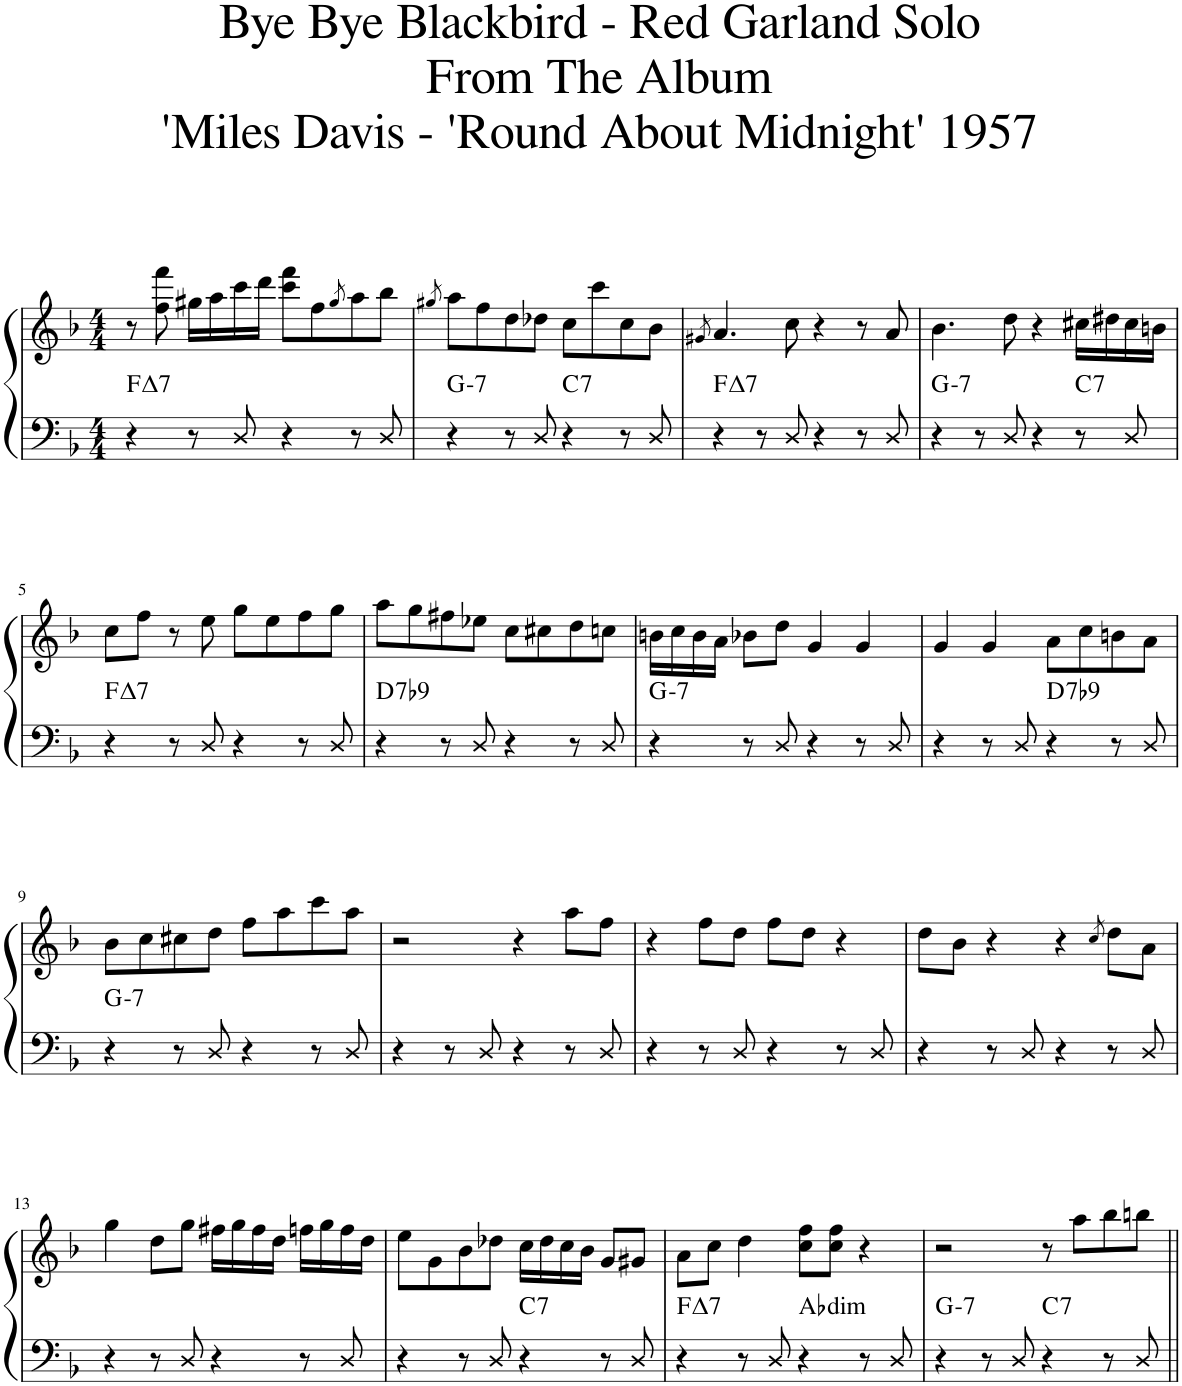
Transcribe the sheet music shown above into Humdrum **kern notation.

**kern	**kern	**harte
*part1	*part1	*part1
*staff2	*staff1	*
*I"Piano	*	*
*I'Pno.	*	*
*clefF4	*clefG2	*
*k[b-]	*k[b-]	*
*M4/4	*M4/4	*
=1	=1	=1
!	!	!LO:H:kt=7
4r	8r	F:maj7
.	8ff\ 8fff\	.
8r	16gg#X\LL	.
.	16aa\	.
8D/	16ccc\	.
.	16ddd\JJ	.
4r	8ccc\ 8fff\L	.
.	8ff\	.
.	8qgg#/	.
8r	8aa\	.
8D/	8bb-\J	.
=2	=2	=2
.	8qgg#X/	.
!	!	!LO:H:kt=7
4r	8aa\L	G:min7
.	8ff\	.
8r	8dd\	.
8D/	8dd-X\J	.
!	!	!LO:H:kt=7
4r	8cc\L	C:7
.	8ccc\	.
8r	8cc\	.
8D/	8b-\J	.
=3	=3	=3
.	8qg#X/	.
!	!	!LO:H:kt=7
4r	4.a/	F:maj7
8r	.	.
8D/	8cc\	.
4r	4r	.
8r	8r	.
8D/	8a/	.
=4	=4	=4
!	!	!LO:H:kt=7
4r	4.b-\	G:min7
8r	.	.
8D/	8dd\	.
4r	4r	.
!	!	!LO:H:kt=7
8r	16cc#X\LL	C:7
.	16dd#X\	.
8D/	16cc#\	.
.	16bn\JJ	.
!!LO:LB:g=z
=5	=5	=5
!	!	!LO:H:kt=7
4r	8cc\L	F:maj7
.	8ff\J	.
8r	8r	.
8D/	8ee\	.
4r	8gg\L	.
.	8ee\	.
8r	8ff\	.
8D/	8gg\J	.
=6	=6	=6
!	!	!LO:H:kt=7
4r	8aa\L	D:7(b9)
.	8gg\	.
8r	8ff#X\	.
8D/	8ee-X\J	.
4r	8cc\L	.
.	8cc#X\	.
8r	8dd\	.
8D/	8ccn\J	.
=7	=7	=7
!	!	!LO:H:kt=7
4r	16bn\LL	G:min7
.	16cc\	.
.	16b\	.
.	16a\JJ	.
8r	8b-X\L	.
8D/	8dd\J	.
4r	4g/	.
8r	4g/	.
8D/	.	.
=8	=8	=8
4r	4g/	.
8r	4g/	.
8D/	.	.
!	!	!LO:H:kt=7
4r	8a\L	D:7(b9)
.	8cc\	.
8r	8bn\	.
8D/	8a\J	.
!!LO:LB:g=z
=9	=9	=9
!	!	!LO:H:kt=7
4r	8b-\L	G:min7
.	8cc\	.
8r	8cc#X\	.
8D/	8dd\J	.
4r	8ff\L	.
.	8aa\	.
8r	8ccc\	.
8D/	8aa\J	.
=10	=10	=10
4r	2r	.
8r	.	.
8D/	.	.
4r	4r	.
8r	8aa\L	.
8D/	8ff\J	.
=11	=11	=11
4r	4r	.
8r	8ff\L	.
8D/	8dd\J	.
4r	8ff\L	.
.	8dd\J	.
8r	4r	.
8D/	.	.
=12	=12	=12
4r	8dd\L	.
.	8b-\J	.
8r	4r	.
8D/	.	.
4r	4r	.
.	8qcc/	.
8r	8dd\L	.
8D/	8a\J	.
!!LO:LB:g=z
=13	=13	=13
4r	4gg\	.
8r	8dd\L	.
8D/	8gg\J	.
4r	16ff#X\LL	.
.	16gg\	.
.	16ff#\	.
.	16dd\JJ	.
8r	16ffn\LL	.
.	16gg\	.
8D/	16ff\	.
.	16dd\JJ	.
=14	=14	=14
4r	8ee\L	.
.	8g\	.
8r	8b-\	.
8D/	8dd-X\J	.
!	!	!LO:H:kt=7
4r	16cc\LL	C:7
.	16dd-\	.
.	16cc\	.
.	16b-\JJ	.
8r	8g/L	.
8D/	8g#X/J	.
=15	=15	=15
!	!	!LO:H:kt=7
4r	8a\L	F:maj7
.	8cc\J	.
8r	4dd\	.
8D/	.	.
!	!	!LO:H:kt=dim
4r	8cc\ 8ff\L	Ab:dim
.	8cc\ 8ff\J	.
8r	4r	.
8D/	.	.
=16	=16	=16
!	!	!LO:H:kt=7
4r	2r	G:min7
8r	.	.
8D/	.	.
!	!	!LO:H:kt=7
4r	8r	C:7
.	8aa\L	.
8r	8bb-\	.
8D/	8bbn\J	.
=||	=||	=||
*-	*-	*-
